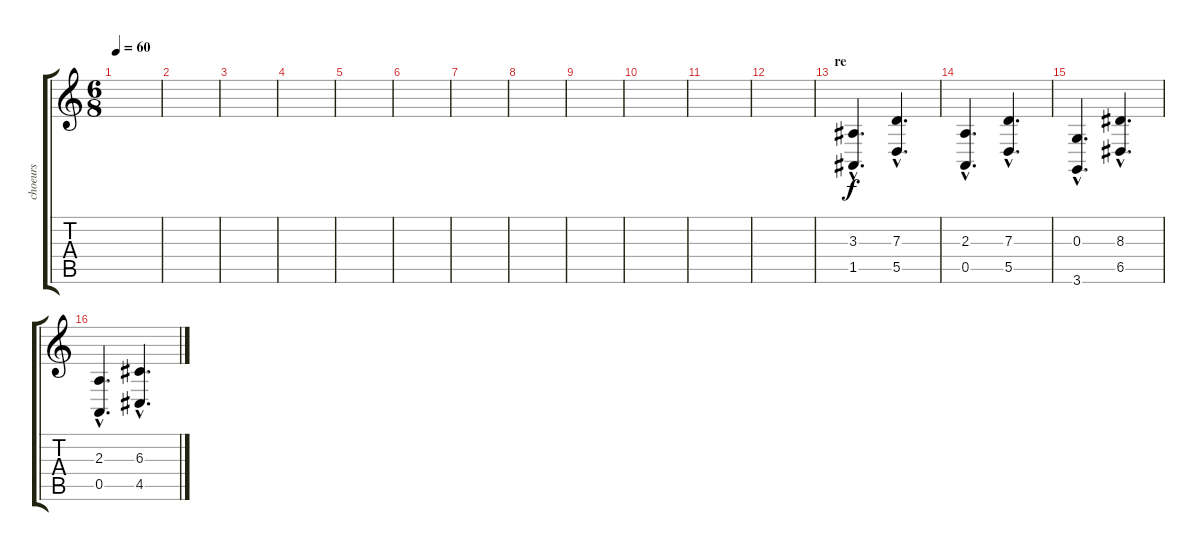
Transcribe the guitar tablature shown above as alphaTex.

\track ("choeurs" "choeurs") {instrument voiceoohs}
\staff {score tabs}
\tuning (E4 B3 G3 D3 A2 E2) {hide}
\ts (6 8)
\tempo 60
\clef g2
\ks c
|
|
|
|
|
|
|
|
|
|
|
|
\section ("" "re")
(3.3{hac} 1.5{hac}).4{d} (7.3{hac} 5.5{hac}).4{d} |
(2.3{hac} 0.5{hac}).4{d} (7.3{hac} 5.5{hac}).4{d} |
(0.3{hac} 3.6{hac}).4{d} (8.3{hac} 6.5{hac}).4{d} |
(2.3{hac} 0.5{hac}).4{d} (6.3{hac} 4.5{hac}).4{d}
